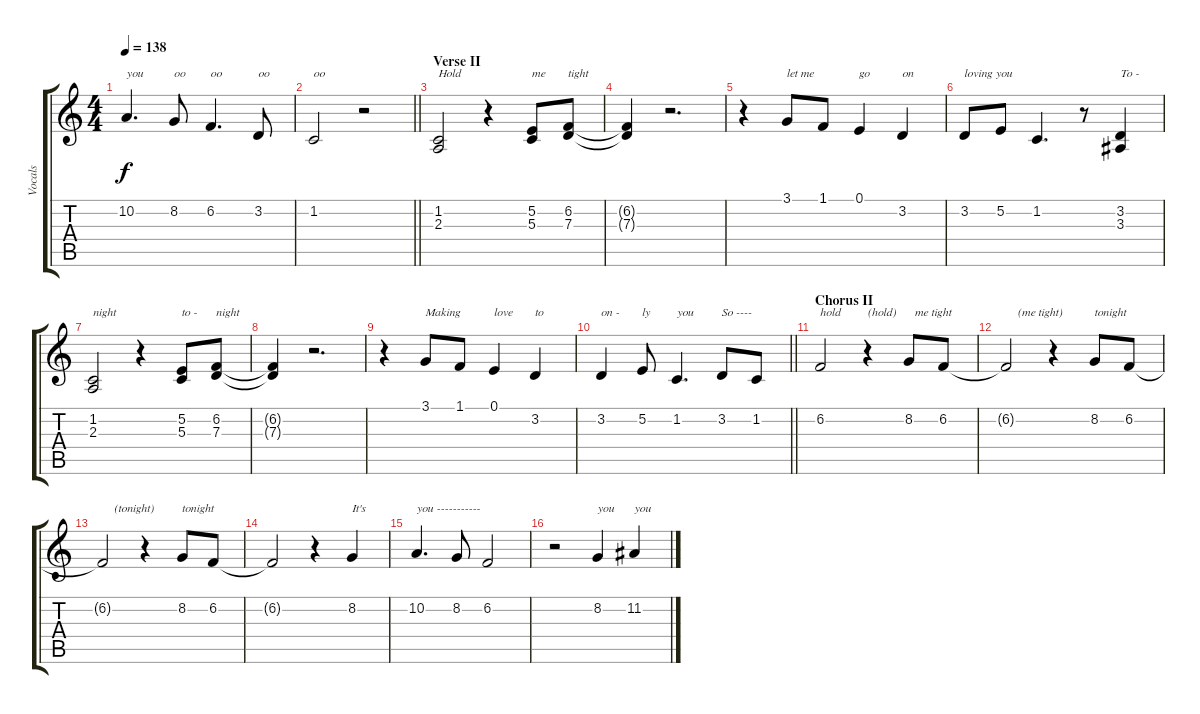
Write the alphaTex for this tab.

\track ("Vocals" "Vocals") {instrument altosax}
\staff {score tabs}
\tuning (E4 B3 G3 D3 A2 E2) {hide}
\ts (4 4)
\tempo 138
\clef g2
\ks c
10.2.4{d txt "you" dy f} 8.2.8{txt "oo"} 6.2.4{d txt "oo"} 3.2.8{txt "oo"} |
\barLineRight lightlight
1.2.2{txt "oo"} r.2 |
\section ("" "Verse II")
(1.2 2.3).2{txt "Hold"} r.4 (5.2 5.3).8{txt "me"} (6.2 7.3).8{txt "tight"} |
(6.2{t} 7.3{t}).4 r.2{d} |
r.4 3.1.8{txt "let me"} 1.1.8 0.1.4{txt "go"} 3.2.4{txt "on"} |
3.2.8{txt "loving you"} 5.2.8 1.2.4{d} r.8 (3.2 3.3).4{txt "To -"} |
(1.2 2.3).2{txt "night"} r.4 (5.2 5.3).8{txt "to -"} (6.2 7.3).8{txt "night"} |
(6.2{t} 7.3{t}).4 r.2{d} |
r.4 3.1.8{txt "Making"} 1.1.8 0.1.4{txt "love"} 3.2.4{txt "to"} |
\barLineRight lightlight
3.2.4{txt "on -"} 5.2.8{txt "ly "} 1.2.4{d txt "you"} 3.2.8{txt "So ----"} 1.2.8 |
\section ("" "Chorus II")
6.2.2{txt "hold"} r.4{txt "(hold)"} 8.2.8{txt "  me tight"} 6.2.8 |
6.2{t}.2{txt "    (me tight)"} r.4 8.2.8{txt "tonight"} 6.2.8 |
6.2{t}.2{txt "    (tonight)"} r.4 8.2.8{txt "tonight"} 6.2.8 |
6.2{t}.2 r.4 8.2.4{txt "It's"} |
10.2.4{d txt "you -----------"} 8.2.8 6.2.2 |
r.2 8.2.4{txt "you"} 11.2.4{txt "you"}
